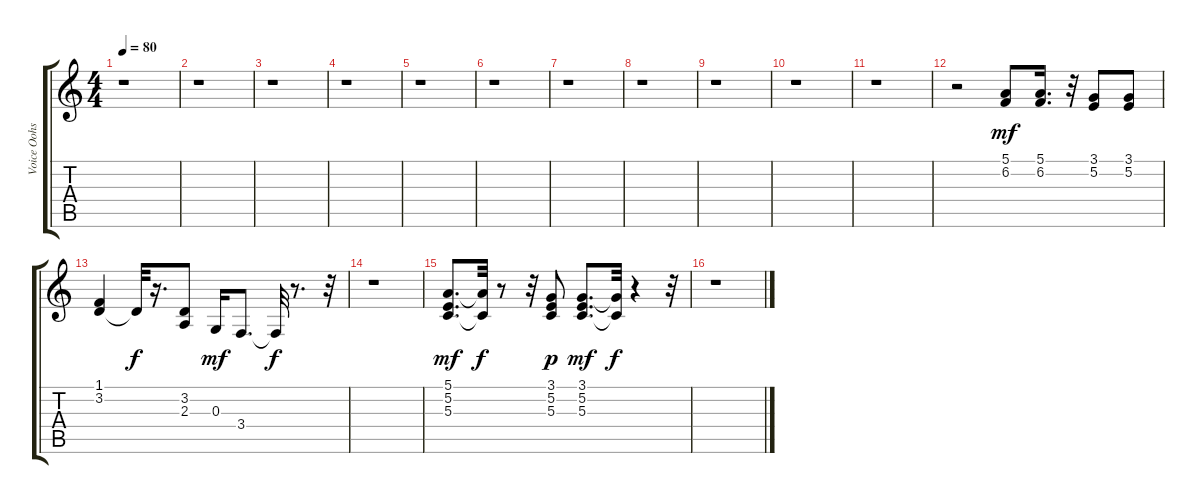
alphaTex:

\track ("Voice Oohs" "Voice Oohs") {instrument voiceoohs}
\staff {score tabs}
\tuning (E4 B3 G3 D3 A2 E2) {hide}
\ts (4 4)
\tempo 80
\clef g2
\ks c
r.1{dy mf} |
r.1 |
r.1 |
r.1 |
r.1 |
r.1 |
r.1 |
r.1 |
r.1 |
r.1 |
r.1 |
r.2 (5.1 6.2).8 (5.1 6.2).16{d} r.32 (3.1 5.2).8 (3.1 5.2).8 |
(1.1 3.2).4 3.2{t}.32{dy f} r.16{d} (3.2 2.3).8 0.3.16{dy mf} 3.4.8{d} 3.4{t}.32{dy f} r.8{d} r.32 |
r.1 |
(5.1 5.2 5.3).8{d dy mf} (5.1{t} 5.3{t}).32{dy f} r.8 r.32 (3.1 5.2 5.3).8{dy p} (3.1 5.2 5.3).8{d dy mf} (3.1{t} 5.3{t}).32{dy f} r.4 r.32 |
r.1
